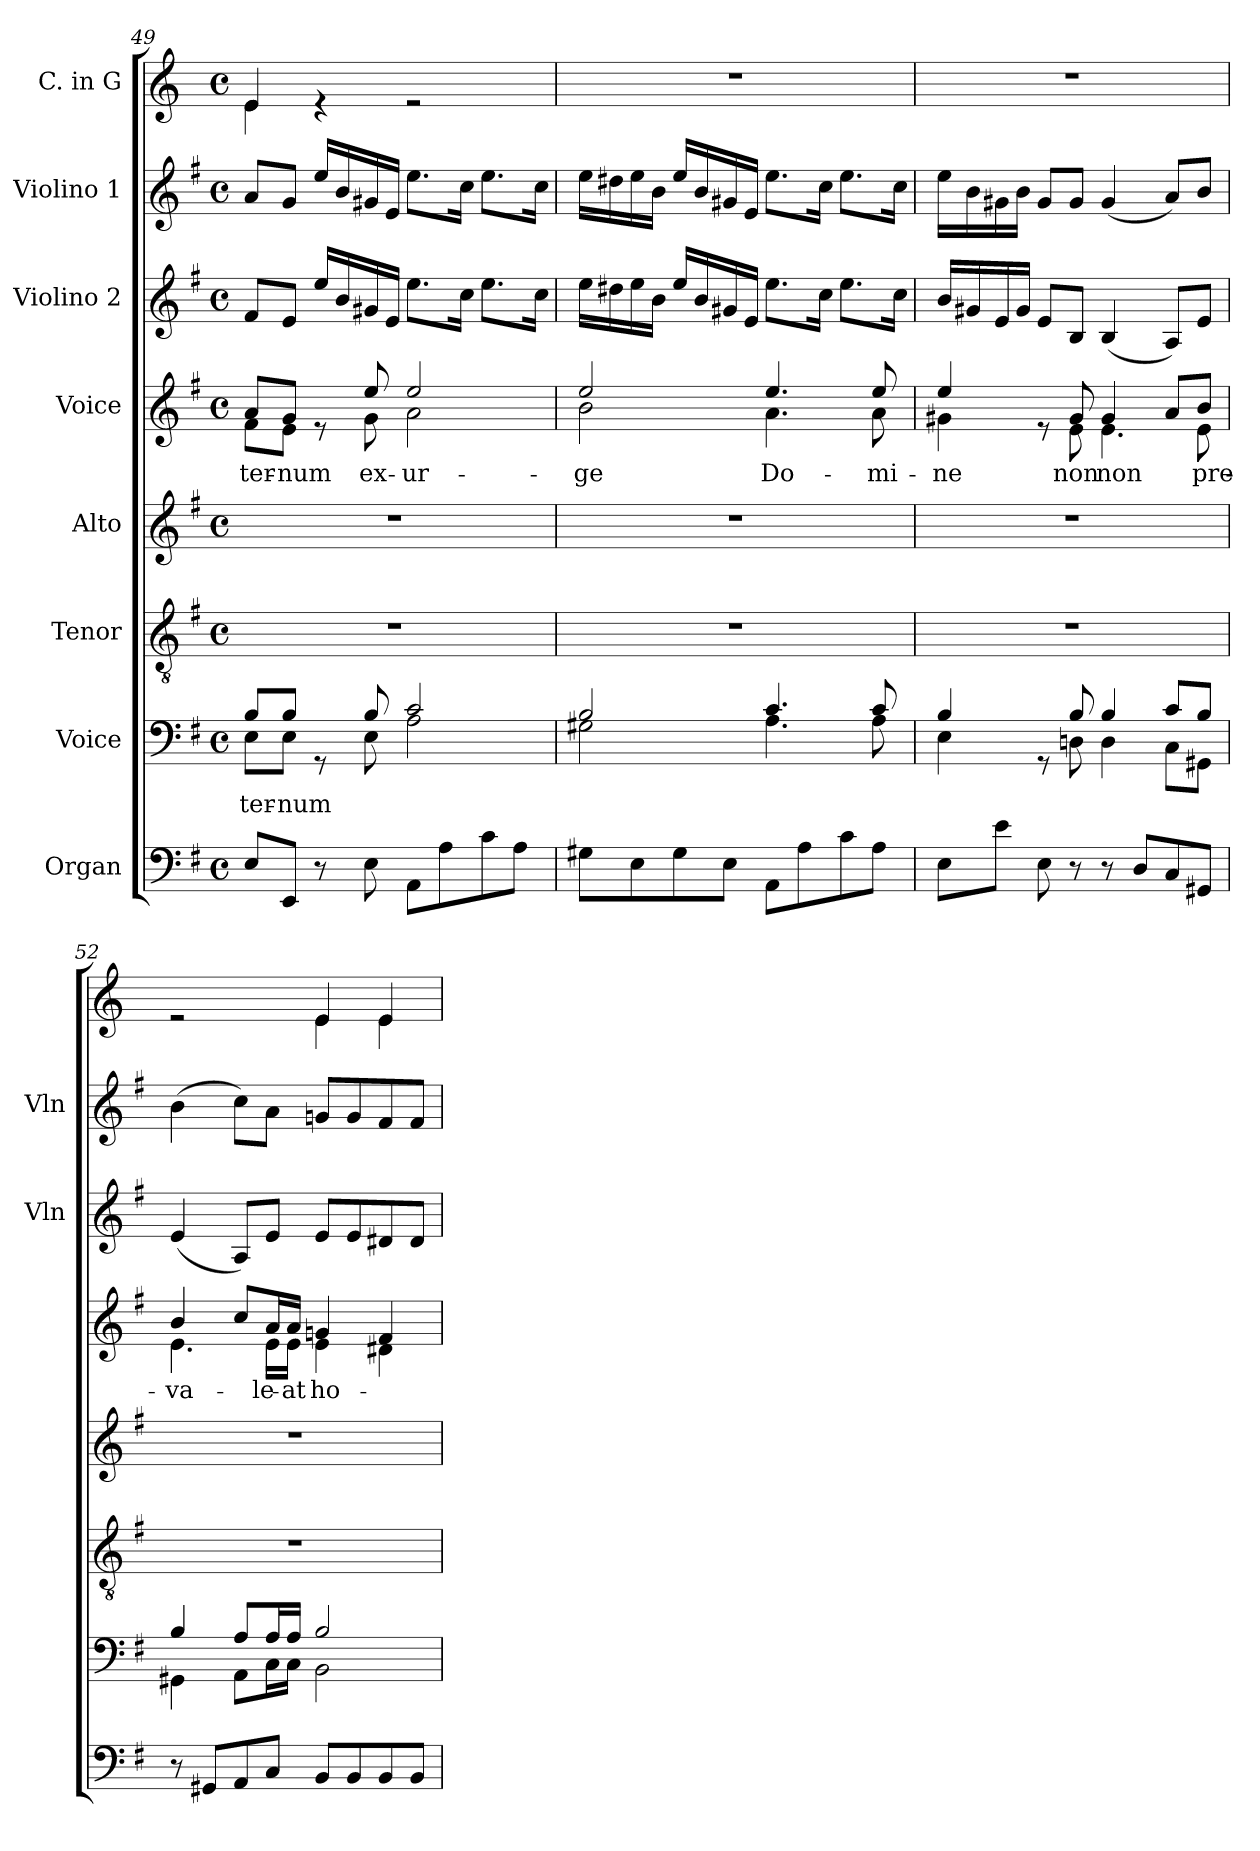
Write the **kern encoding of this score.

**kern	**kern	**text	**kern	**kern	**kern	**text	**kern	**kern	**kern
*part8	*part7	*part7	*part6	*part5	*part4	*part4	*part3	*part2	*part1
*staff8	*staff7	*staff7	*staff6	*staff5	*staff4	*staff4	*staff3	*staff2	*staff1
*I"Organ	*I"Voice	*	*I"Tenor	*I"Alto	*I"Voice	*	*I"Violino 2	*I"Violino 1	*I"C. in G
*	*	*	*	*	*	*	*I'Vln	*I'Vln	*
!!LO:PB:g=z
*clefF4	*clefF4	*	*clefGv2	*clefG2	*clefG2	*	*clefG2	*clefG2	*clefG2
*	*	*	*	*	*	*	*	*	*ITrd3c5
*k[f#]	*k[f#]	*	*k[f#]	*k[f#]	*k[f#]	*	*k[f#]	*k[f#]	*k[f#]
*M4/4	*M4/4	*	*M4/4	*M4/4	*M4/4	*	*M4/4	*M4/4	*M4/4
*met(c)	*met(c)	*	*met(c)	*met(c)	*met(c)	*	*met(c)	*met(c)	*met(c)
=49	=49	=49	=49	=49	=49	=49	=49	=49	=49
!	!	!LO:LY:b	!	!	!	!LO:LY:b	!	!	!
*	*^	*	*	*	*^	*	*	*	*^
8E/L	8B/L	8E\L	-ter-	1r	1r	8a/L	8f#\L	-ter-	8f#/L	8a/L	4B/	4B\
!	!	!	!LO:LY:b	!	!	!	!	!LO:LY:b	!	!	!	!
8EE/J	8B/J	8E\J	-num	.	.	8g/J	8e\J	-num	8e/J	8g/J	.	.
8r	8rGG	8ryy	.	.	.	8re	8ryy	.	16ee/LL	16ee/LL	4re	2.ryy
.	.	.	.	.	.	.	.	.	16b/	16b/	.	.
!	!	!	!	!	!	!	!	!LO:LY:b	!	!	!	!
8E\	8B/	8E\	.	.	.	8ee/	8g\	ex-	16g#X/	16g#X/	.	.
.	.	.	.	.	.	.	.	.	16e/JJ	16e/JJ	.	.
!	!	!	!	!	!	!	!	!LO:LY:b	!	!	!	!
8AA\L	2c/	2A\	.	.	.	2ee/	2a\	-ur-	8.ee\L	8.ee\L	2re	.
8A\	.	.	.	.	.	.	.	.	.	.	.	.
.	.	.	.	.	.	.	.	.	16cc\Jk	16cc\Jk	.	.
8c\	.	.	.	.	.	.	.	.	8.ee\L	8.ee\L	.	.
8A\J	.	.	.	.	.	.	.	.	.	.	.	.
.	.	.	.	.	.	.	.	.	16cc\Jk	16cc\Jk	.	.
*	*	*	*	*	*	*	*	*	*	*	*v	*v
=50	=50	=50	=50	=50	=50	=50	=50	=50	=50	=50	=50
!	!	!	!	!	!	!	!	!LO:LY:b	!	!	!
8G#X\L	2B/	2G#X\	.	1r	1r	2ee/	2b\	-ge	16ee\LL	16ee\LL	1r
.	.	.	.	.	.	.	.	.	16dd#X\	16dd#X\	.
8E\	.	.	.	.	.	.	.	.	16ee\	16ee\	.
.	.	.	.	.	.	.	.	.	16b\JJ	16b\JJ	.
8G#\	.	.	.	.	.	.	.	.	16ee/LL	16ee/LL	.
.	.	.	.	.	.	.	.	.	16b/	16b/	.
8E\J	.	.	.	.	.	.	.	.	16g#X/	16g#X/	.
.	.	.	.	.	.	.	.	.	16e/JJ	16e/JJ	.
!	!	!	!	!	!	!	!	!LO:LY:b	!	!	!
8AA\L	4.c/	4.A\	.	.	.	4.ee/	4.a\	Do-	8.ee\L	8.ee\L	.
8A\	.	.	.	.	.	.	.	.	.	.	.
.	.	.	.	.	.	.	.	.	16cc\Jk	16cc\Jk	.
8c\	.	.	.	.	.	.	.	.	8.ee\L	8.ee\L	.
!	!	!	!	!	!	!	!	!LO:LY:b	!	!	!
8A\J	8c/	8A\	.	.	.	8ee/	8a\	-mi-	.	.	.
.	.	.	.	.	.	.	.	.	16cc\Jk	16cc\Jk	.
=51	=51	=51	=51	=51	=51	=51	=51	=51	=51	=51	=51
!	!	!	!	!	!	!	!	!LO:LY:b	!	!	!
8E\L	4B/	4E\	.	1r	1r	4ee/	4g#X\	-ne	16b/LL	16ee\LL	1r
.	.	.	.	.	.	.	.	.	16g#X/	16b\	.
8e\J	.	.	.	.	.	.	.	.	16e/	16g#X\	.
.	.	.	.	.	.	.	.	.	16g#/JJ	16b\JJ	.
8E\	8rGG	8ryy	.	.	.	8re	8ryy	.	8e/L	8g#/L	.
!	!	!	!	!	!	!	!	!LO:LY:b	!	!	!
8r	8B/	8Dn\	.	.	.	8g#/	8e\	non	8B/J	8g#/J	.
!	!	!	!	!	!	!	!	!LO:LY:b	!	!	!
8r	4B/	4D\	.	.	.	4g#/	4.e\	non	(4B/	(4g#/	.
8D/L	.	.	.	.	.	.	.	.	.	.	.
8C/	8c/L	8C\L	.	.	.	8a/L	.	.	8A/L)	8a/L)	.
!	!	!	!	!	!	!	!	!LO:LY:b	!	!	!
8GG#X/J	8B/J	8GG#X\J	.	.	.	8b/J	8e\	pre-	8e/J	8b/J	.
!!LO:LB:g=z
=52	=52	=52	=52	=52	=52	=52	=52	=52	=52	=52	=52
!	!	!	!	!	!	!	!	!LO:LY:b	!	!	!
*	*	*	*	*	*	*	*	*	*	*	*^
8r	4B/	4GG#X\	.	1r	1r	4b/	4.e\	-va-	(4e/	(4b\	2re	2ryy
8GG#X/L	.	.	.	.	.	.	.	.	.	.	.	.
8AA/	8A/L	8AA\L	.	.	.	8cc/L	.	.	8A/L)	8cc\L)	.	.
!	!	!	!	!	!	!	!	!LO:LY:b	!	!	!	!
8C/J	16A/L	16C\L	.	.	.	16a/L	16e\LL	-le-	8e/J	8a\J	.	.
!	!	!	!	!	!	!	!	!LO:LY:b	!	!	!	!
.	16A/JJ	16C\JJ	.	.	.	16a/JJ	16e\JJ	-at	.	.	.	.
!	!	!	!	!	!	!	!	!LO:LY:b	!	!	!	!
8BB/L	2B/	2BB\	.	.	.	4gn/	4e\	ho-	8e/L	8gn/L	4B/	4B\
8BB/	.	.	.	.	.	.	.	.	8e/	8g/	.	.
8BB/	.	.	.	.	.	4f#/	4d#X\	.	8d#X/	8f#/	4B/	4B\
8BB/J	.	.	.	.	.	.	.	.	8d#/J	8f#/J	.	.
*	*v	*v	*	*	*	*v	*v	*	*	*	*v	*v
=	=	=	=	=	=	=	=	=	=
*-	*-	*-	*-	*-	*-	*-	*-	*-	*-
